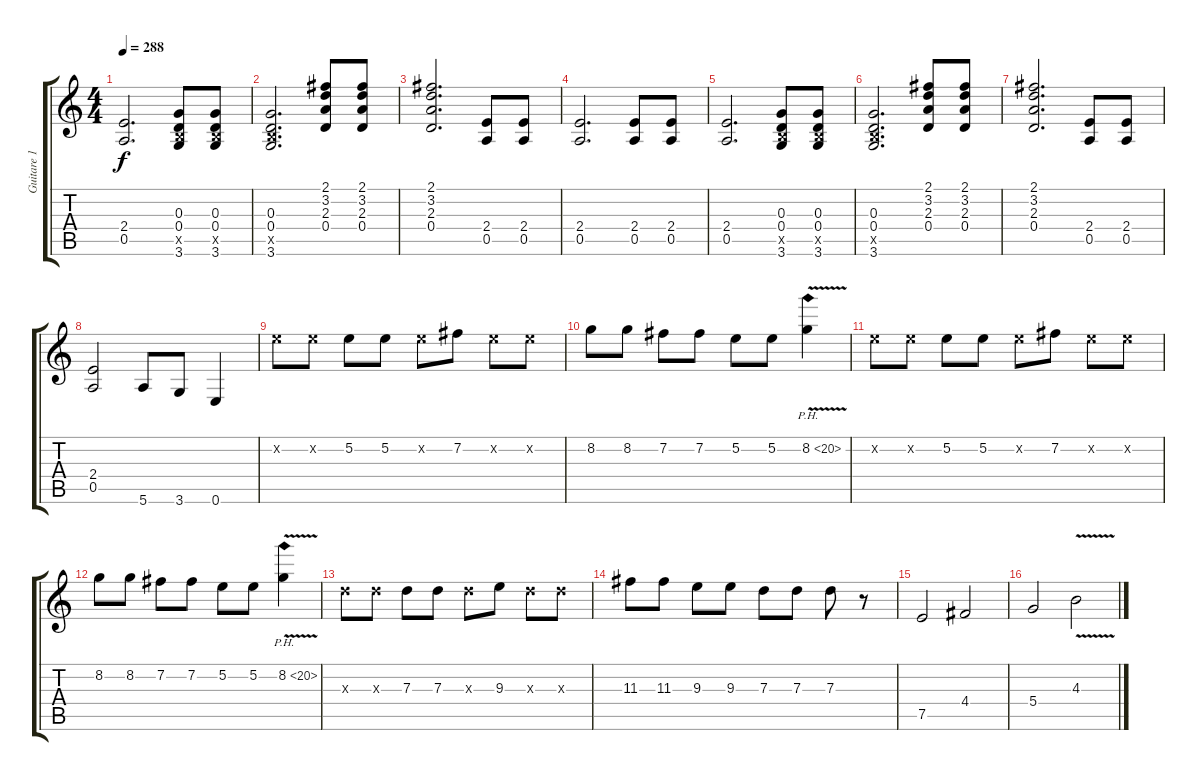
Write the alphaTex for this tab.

\track ("Guitare 1" "Guitare 1") {instrument distortionguitar}
\staff {score tabs}
\tuning (E4 B3 G3 D3 A2 E2) {hide}
\ts (4 4)
\tempo 288
\clef g2
\ks c
(2.4 0.5).2{d dy f} (0.3 0.4 2.5{x} 3.6).8 (0.3 0.4 2.5{x} 3.6).8 |
(0.3 0.4 2.5{x} 3.6).2{d} (2.1 3.2 2.3 0.4).8 (2.1 3.2 2.3 0.4).8 |
(2.1 3.2 2.3 0.4).2{d} (2.4 0.5).8 (2.4 0.5).8 |
(2.4 0.5).2{d} (2.4 0.5).8 (2.4 0.5).8 |
(2.4 0.5).2{d} (0.3 0.4 2.5{x} 3.6).8 (0.3 0.4 2.5{x} 3.6).8 |
(0.3 0.4 2.5{x} 3.6).2{d} (2.1 3.2 2.3 0.4).8 (2.1 3.2 2.3 0.4).8 |
(2.1 3.2 2.3 0.4).2{d} (2.4 0.5).8 (2.4 0.5).8 |
(2.4 0.5).2 5.6.8 3.6.8 0.6.4 |
5.2{x}.8 5.2{x}.8 5.2.8 5.2.8 5.2{x}.8 7.2.8 5.2{x}.8 5.2{x}.8 |
8.2.8 8.2.8 7.2.8 7.2.8 5.2.8 5.2.8 8.2{ph 12 v}.4 |
5.2{x}.8 5.2{x}.8 5.2.8 5.2.8 5.2{x}.8 7.2.8 5.2{x}.8 5.2{x}.8 |
8.2.8 8.2.8 7.2.8 7.2.8 5.2.8 5.2.8 8.2{ph 12 v}.4 |
7.3{x}.8 7.3{x}.8 7.3.8 7.3.8 7.3{x}.8 9.3.8 7.3{x}.8 7.3{x}.8 |
11.3.8 11.3.8 9.3.8 9.3.8 7.3.8 7.3.8 7.3.8 r.8 |
7.5.2 4.4.2 |
5.4.2 4.3{v}.2
